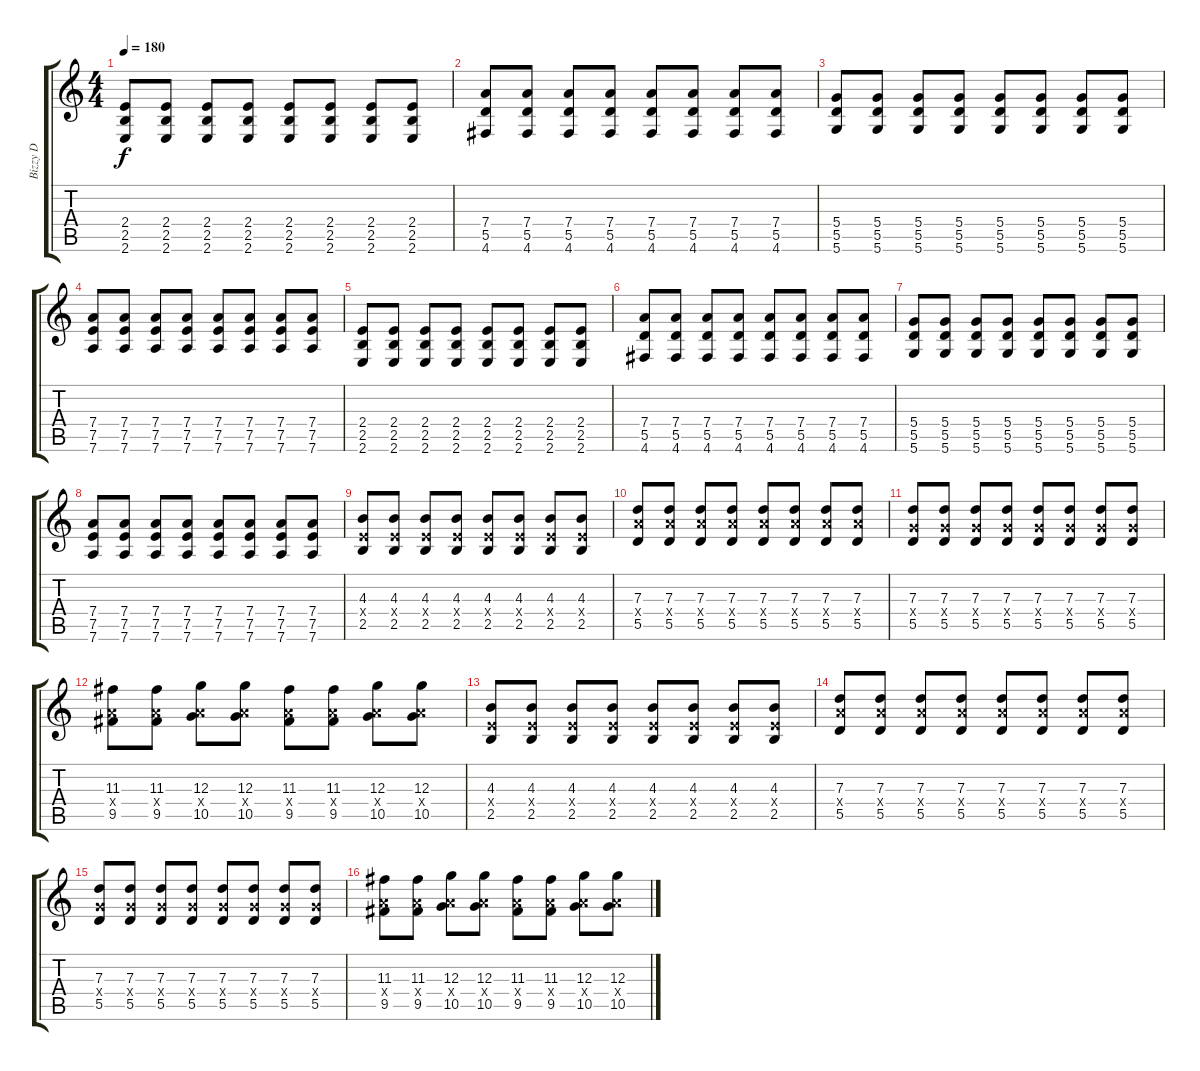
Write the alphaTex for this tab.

\track ("Bizzy D" "Bizzy D") {instrument distortionguitar}
\staff {score tabs}
\tuning (E4 B3 G3 D3 A2 D2) {hide}
\ts (4 4)
\tempo 180
\clef g2
\ks c
(2.4 2.5 2.6).8{dy f} (2.4 2.5 2.6).8 (2.4 2.5 2.6).8 (2.4 2.5 2.6).8 (2.4 2.5 2.6).8 (2.4 2.5 2.6).8 (2.4 2.5 2.6).8 (2.4 2.5 2.6).8 |
(7.4 5.5 4.6).8 (7.4 5.5 4.6).8 (7.4 5.5 4.6).8 (7.4 5.5 4.6).8 (7.4 5.5 4.6).8 (7.4 5.5 4.6).8 (7.4 5.5 4.6).8 (7.4 5.5 4.6).8 |
(5.4 5.5 5.6).8 (5.4 5.5 5.6).8 (5.4 5.5 5.6).8 (5.4 5.5 5.6).8 (5.4 5.5 5.6).8 (5.4 5.5 5.6).8 (5.4 5.5 5.6).8 (5.4 5.5 5.6).8 |
(7.4 7.5 7.6).8 (7.4 7.5 7.6).8 (7.4 7.5 7.6).8 (7.4 7.5 7.6).8 (7.4 7.5 7.6).8 (7.4 7.5 7.6).8 (7.4 7.5 7.6).8 (7.4 7.5 7.6).8 |
(2.4 2.5 2.6).8 (2.4 2.5 2.6).8 (2.4 2.5 2.6).8 (2.4 2.5 2.6).8 (2.4 2.5 2.6).8 (2.4 2.5 2.6).8 (2.4 2.5 2.6).8 (2.4 2.5 2.6).8 |
(7.4 5.5 4.6).8 (7.4 5.5 4.6).8 (7.4 5.5 4.6).8 (7.4 5.5 4.6).8 (7.4 5.5 4.6).8 (7.4 5.5 4.6).8 (7.4 5.5 4.6).8 (7.4 5.5 4.6).8 |
(5.4 5.5 5.6).8 (5.4 5.5 5.6).8 (5.4 5.5 5.6).8 (5.4 5.5 5.6).8 (5.4 5.5 5.6).8 (5.4 5.5 5.6).8 (5.4 5.5 5.6).8 (5.4 5.5 5.6).8 |
(7.4 7.5 7.6).8 (7.4 7.5 7.6).8 (7.4 7.5 7.6).8 (7.4 7.5 7.6).8 (7.4 7.5 7.6).8 (7.4 7.5 7.6).8 (7.4 7.5 7.6).8 (7.4 7.5 7.6).8 |
(4.3 2.4{x} 2.5).8 (4.3 2.4{x} 2.5).8 (4.3 2.4{x} 2.5).8 (4.3 2.4{x} 2.5).8 (4.3 2.4{x} 2.5).8 (4.3 2.4{x} 2.5).8 (4.3 2.4{x} 2.5).8 (4.3 2.4{x} 2.5).8 |
(7.3 7.4{x} 5.5).8 (7.3 7.4{x} 5.5).8 (7.3 7.4{x} 5.5).8 (7.3 7.4{x} 5.5).8 (7.3 7.4{x} 5.5).8 (7.3 7.4{x} 5.5).8 (7.3 7.4{x} 5.5).8 (7.3 7.4{x} 5.5).8 |
(7.3 5.4{x} 5.5).8 (7.3 5.4{x} 5.5).8 (7.3 5.4{x} 5.5).8 (7.3 5.4{x} 5.5).8 (7.3 5.4{x} 5.5).8 (7.3 5.4{x} 5.5).8 (7.3 5.4{x} 5.5).8 (7.3 5.4{x} 5.5).8 |
(11.3 7.4{x} 9.5).8 (11.3 7.4{x} 9.5).8 (12.3 7.4{x} 10.5).8 (12.3 7.4{x} 10.5).8 (11.3 7.4{x} 9.5).8 (11.3 7.4{x} 9.5).8 (12.3 7.4{x} 10.5).8 (12.3 7.4{x} 10.5).8 |
(4.3 2.4{x} 2.5).8 (4.3 2.4{x} 2.5).8 (4.3 2.4{x} 2.5).8 (4.3 2.4{x} 2.5).8 (4.3 2.4{x} 2.5).8 (4.3 2.4{x} 2.5).8 (4.3 2.4{x} 2.5).8 (4.3 2.4{x} 2.5).8 |
(7.3 7.4{x} 5.5).8 (7.3 7.4{x} 5.5).8 (7.3 7.4{x} 5.5).8 (7.3 7.4{x} 5.5).8 (7.3 7.4{x} 5.5).8 (7.3 7.4{x} 5.5).8 (7.3 7.4{x} 5.5).8 (7.3 7.4{x} 5.5).8 |
(7.3 5.4{x} 5.5).8 (7.3 5.4{x} 5.5).8 (7.3 5.4{x} 5.5).8 (7.3 5.4{x} 5.5).8 (7.3 5.4{x} 5.5).8 (7.3 5.4{x} 5.5).8 (7.3 5.4{x} 5.5).8 (7.3 5.4{x} 5.5).8 |
(11.3 7.4{x} 9.5).8 (11.3 7.4{x} 9.5).8 (12.3 7.4{x} 10.5).8 (12.3 7.4{x} 10.5).8 (11.3 7.4{x} 9.5).8 (11.3 7.4{x} 9.5).8 (12.3 7.4{x} 10.5).8 (12.3 7.4{x} 10.5).8
